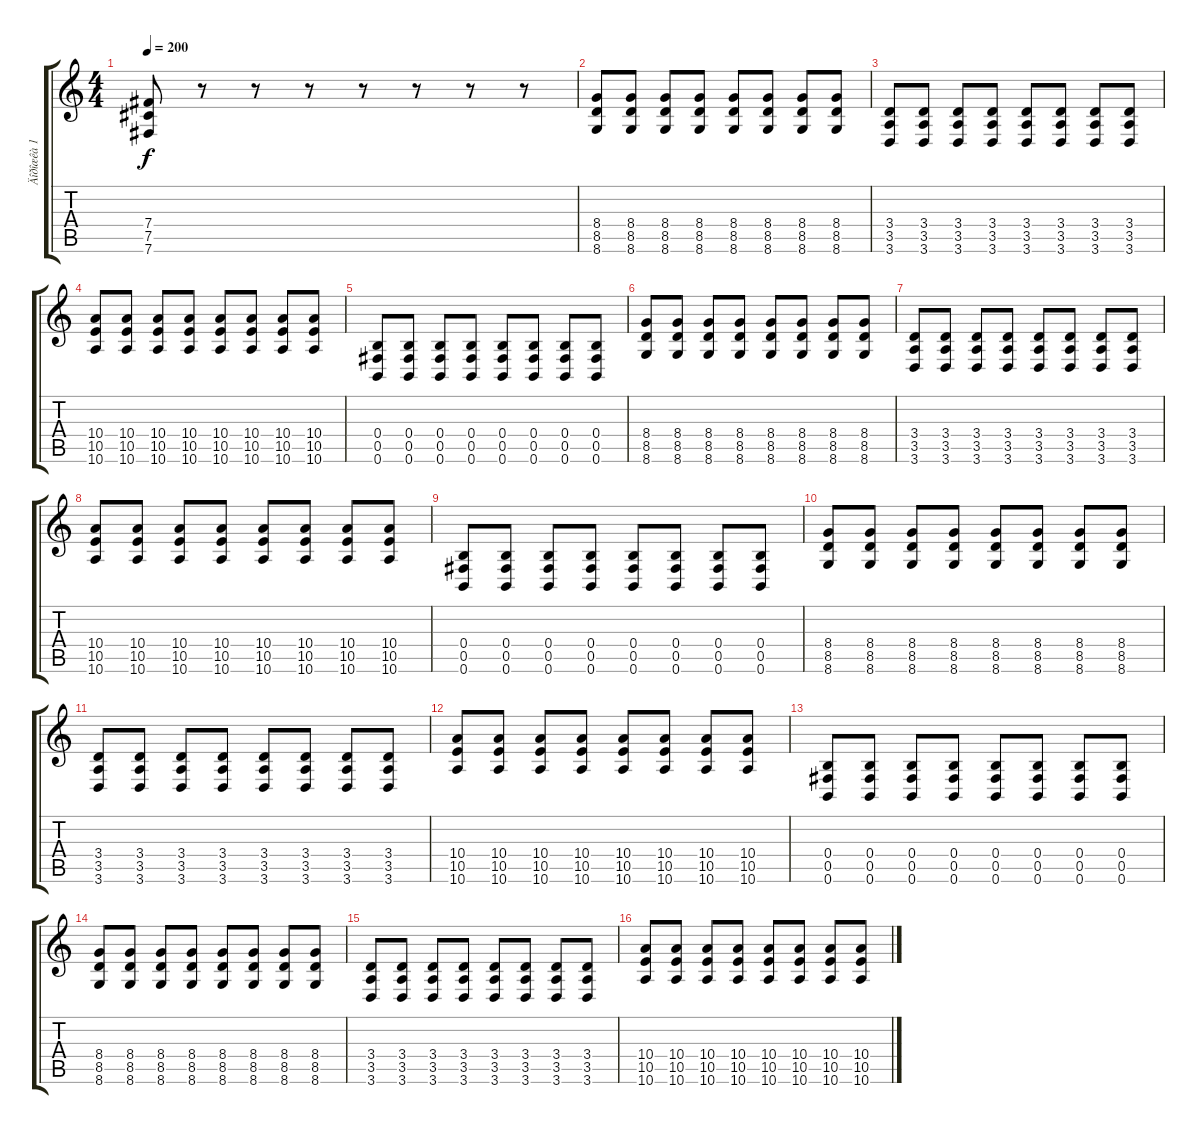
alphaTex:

\track ("Äîðîæêà 1" "Äîðîæêà 1") {instrument distortionguitar}
\staff {score tabs}
\tuning (Db4 Ab3 E3 B2 Gb2 B1) {hide}
\ts (4 4)
\tempo 200
\clef g2
\ks c
(7.4 7.5 7.6).8{dy f} r.8 r.8 r.8 r.8 r.8 r.8 r.8 |
(8.4 8.5 8.6).8 (8.4 8.5 8.6).8 (8.4 8.5 8.6).8 (8.4 8.5 8.6).8 (8.4 8.5 8.6).8 (8.4 8.5 8.6).8 (8.4 8.5 8.6).8 (8.4 8.5 8.6).8 |
(3.4 3.5 3.6).8 (3.4 3.5 3.6).8 (3.4 3.5 3.6).8 (3.4 3.5 3.6).8 (3.4 3.5 3.6).8 (3.4 3.5 3.6).8 (3.4 3.5 3.6).8 (3.4 3.5 3.6).8 |
(10.4 10.5 10.6).8 (10.4 10.5 10.6).8 (10.4 10.5 10.6).8 (10.4 10.5 10.6).8 (10.4 10.5 10.6).8 (10.4 10.5 10.6).8 (10.4 10.5 10.6).8 (10.4 10.5 10.6).8 |
(0.4 0.5 0.6).8 (0.4 0.5 0.6).8 (0.4 0.5 0.6).8 (0.4 0.5 0.6).8 (0.4 0.5 0.6).8 (0.4 0.5 0.6).8 (0.4 0.5 0.6).8 (0.4 0.5 0.6).8 |
(8.4 8.5 8.6).8 (8.4 8.5 8.6).8 (8.4 8.5 8.6).8 (8.4 8.5 8.6).8 (8.4 8.5 8.6).8 (8.4 8.5 8.6).8 (8.4 8.5 8.6).8 (8.4 8.5 8.6).8 |
(3.4 3.5 3.6).8 (3.4 3.5 3.6).8 (3.4 3.5 3.6).8 (3.4 3.5 3.6).8 (3.4 3.5 3.6).8 (3.4 3.5 3.6).8 (3.4 3.5 3.6).8 (3.4 3.5 3.6).8 |
(10.4 10.5 10.6).8 (10.4 10.5 10.6).8 (10.4 10.5 10.6).8 (10.4 10.5 10.6).8 (10.4 10.5 10.6).8 (10.4 10.5 10.6).8 (10.4 10.5 10.6).8 (10.4 10.5 10.6).8 |
(0.4 0.5 0.6).8 (0.4 0.5 0.6).8 (0.4 0.5 0.6).8 (0.4 0.5 0.6).8 (0.4 0.5 0.6).8 (0.4 0.5 0.6).8 (0.4 0.5 0.6).8 (0.4 0.5 0.6).8 |
(8.4 8.5 8.6).8 (8.4 8.5 8.6).8 (8.4 8.5 8.6).8 (8.4 8.5 8.6).8 (8.4 8.5 8.6).8 (8.4 8.5 8.6).8 (8.4 8.5 8.6).8 (8.4 8.5 8.6).8 |
(3.4 3.5 3.6).8 (3.4 3.5 3.6).8 (3.4 3.5 3.6).8 (3.4 3.5 3.6).8 (3.4 3.5 3.6).8 (3.4 3.5 3.6).8 (3.4 3.5 3.6).8 (3.4 3.5 3.6).8 |
(10.4 10.5 10.6).8 (10.4 10.5 10.6).8 (10.4 10.5 10.6).8 (10.4 10.5 10.6).8 (10.4 10.5 10.6).8 (10.4 10.5 10.6).8 (10.4 10.5 10.6).8 (10.4 10.5 10.6).8 |
(0.4 0.5 0.6).8 (0.4 0.5 0.6).8 (0.4 0.5 0.6).8 (0.4 0.5 0.6).8 (0.4 0.5 0.6).8 (0.4 0.5 0.6).8 (0.4 0.5 0.6).8 (0.4 0.5 0.6).8 |
(8.4 8.5 8.6).8 (8.4 8.5 8.6).8 (8.4 8.5 8.6).8 (8.4 8.5 8.6).8 (8.4 8.5 8.6).8 (8.4 8.5 8.6).8 (8.4 8.5 8.6).8 (8.4 8.5 8.6).8 |
(3.4 3.5 3.6).8 (3.4 3.5 3.6).8 (3.4 3.5 3.6).8 (3.4 3.5 3.6).8 (3.4 3.5 3.6).8 (3.4 3.5 3.6).8 (3.4 3.5 3.6).8 (3.4 3.5 3.6).8 |
(10.4 10.5 10.6).8 (10.4 10.5 10.6).8 (10.4 10.5 10.6).8 (10.4 10.5 10.6).8 (10.4 10.5 10.6).8 (10.4 10.5 10.6).8 (10.4 10.5 10.6).8 (10.4 10.5 10.6).8
